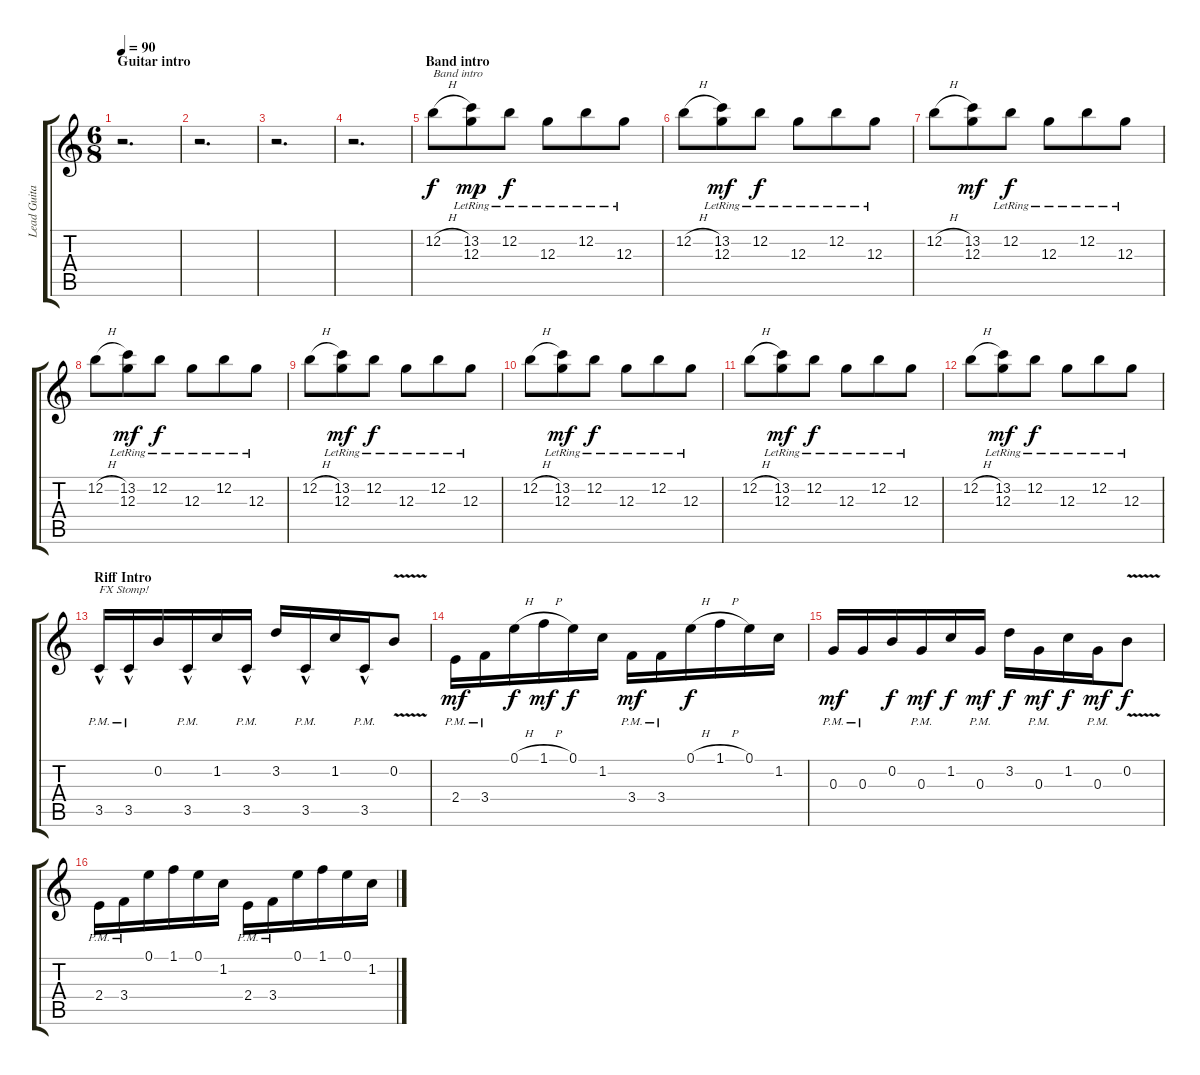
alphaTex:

\track ("Lead Guitar" "Lead Guita") {instrument acousticguitarnylon}
\staff {score tabs}
\tuning (E4 B3 G3 D3 A2 E2) {hide}
\ts (6 8)
\section ("" "Guitar intro")
\tempo 90
\clef g2
\ks c
r.2{d dy f instrument acousticguitarnylon} |
r.2{d} |
r.2{d} |
r.2{d} |
\section ("" "Band intro")
12.2{h}.8{txt "Band intro" volume 6} (13.2 12.3{lr}).8{dy mp} 12.2{lr}.8{dy f} 12.3{lr}.8 12.2{lr}.8 12.3{lr}.8 |
12.2{h}.8 (13.2 12.3{lr}).8{dy mf} 12.2{lr}.8{dy f} 12.3{lr}.8 12.2{lr}.8 12.3{lr}.8 |
12.2{h}.8 (13.2 12.3).8{dy mf} 12.2{lr}.8{dy f} 12.3{lr}.8 12.2{lr}.8 12.3{lr}.8 |
12.2{h}.8 (13.2 12.3{lr}).8{dy mf} 12.2{lr}.8{dy f} 12.3{lr}.8 12.2{lr}.8 12.3{lr}.8 |
12.2{h}.8 (13.2 12.3{lr}).8{dy mf} 12.2{lr}.8{dy f} 12.3{lr}.8 12.2{lr}.8 12.3{lr}.8 |
12.2{h}.8 (13.2 12.3{lr}).8{dy mf} 12.2{lr}.8{dy f} 12.3{lr}.8 12.2{lr}.8 12.3{lr}.8 |
12.2{h}.8 (13.2 12.3{lr}).8{dy mf} 12.2{lr}.8{dy f} 12.3{lr}.8 12.2{lr}.8 12.3{lr}.8 |
12.2{h}.8 (13.2 12.3{lr}).8{dy mf} 12.2{lr}.8{dy f} 12.3{lr}.8 12.2{lr}.8 12.3{lr}.8 |
\section ("" "Riff Intro")
3.5{hac pm}.16{txt "FX Stomp!" volume 11 instrument distortionguitar} 3.5{hac pm}.16 0.2.16 3.5{hac pm}.16 1.2.16 3.5{hac pm}.16 3.2.16 3.5{hac pm}.16 1.2.16 3.5{hac pm}.16 0.2{v}.8 |
2.4{pm}.16{dy mf} 3.4{pm}.16 0.1{h}.16{dy f} 1.1{h}.16{dy mf} 0.1.16{dy f} 1.2.16 3.4{pm}.16{dy mf} 3.4{pm}.16 0.1{h}.16{dy f} 1.1{h}.16 0.1.16 1.2.16 |
0.3{pm}.16{dy mf} 0.3{pm}.16 0.2.16{dy f} 0.3{pm}.16{dy mf} 1.2.16{dy f} 0.3{pm}.16{dy mf} 3.2.16{dy f} 0.3{pm}.16{dy mf} 1.2.16{dy f} 0.3{pm}.16{dy mf} 0.2{v}.8{dy f} |
2.4{pm}.16 3.4{pm}.16 0.1.16 1.1.16 0.1.16 1.2.16 2.4{pm}.16 3.4{pm}.16 0.1.16 1.1.16 0.1.16 1.2.16
